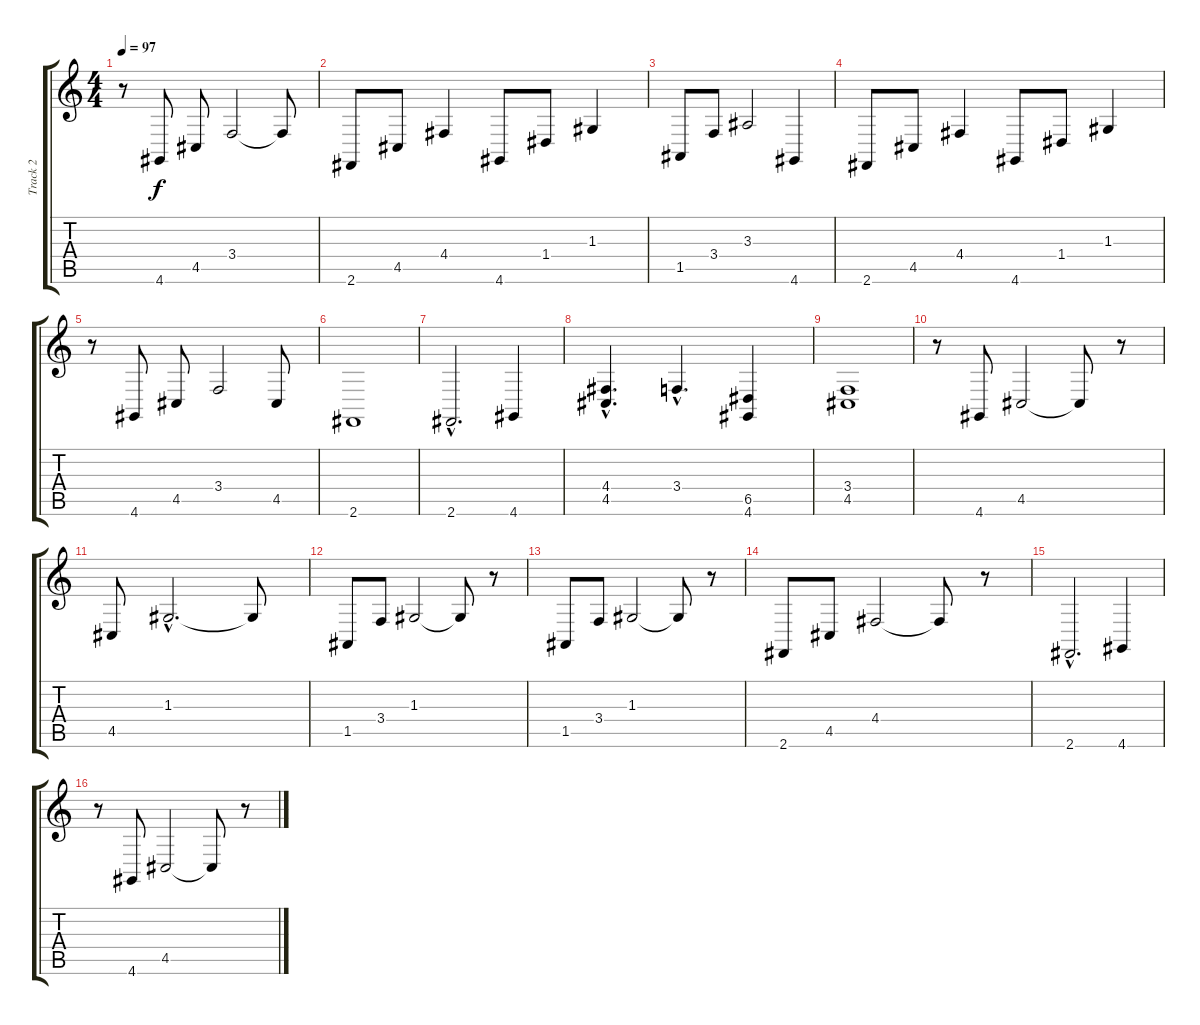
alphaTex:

\track ("Track 2" "Track 2") {instrument acousticgrandpiano}
\staff {score tabs}
\tuning (E4 B3 G3 D3 A2 E2) {hide}
\ts (4 4)
\tempo 97
\clef g2
\ks c
r.8{dy f} 4.6.8 4.5.8 3.4.2 3.4{t}.8 |
2.6.8 4.5.8 4.4.4 4.6.8 1.4.8 1.3.4 |
1.5.8 3.4.8 3.3.2 4.6.4 |
2.6.8 4.5.8 4.4.4 4.6.8 1.4.8 1.3.4 |
r.8 4.6.8 4.5.8 3.4.2 4.5.8 |
2.6.1 |
2.6{hac}.2{d} 4.6.4 |
(4.4{hac} 4.5{hac}).4{d} 3.4{hac}.4{d} (6.5 4.6).4 |
(3.4 4.5).1 |
r.8 4.6.8 4.5.2 4.5{t}.8 r.8 |
4.5.8 1.3{hac}.2{d} 1.3{t}.8 |
1.5.8 3.4.8 1.3.2 1.3{t}.8 r.8 |
1.5.8 3.4.8 1.3.2 1.3{t}.8 r.8 |
2.6.8 4.5.8 4.4.2 4.4{t}.8 r.8 |
2.6{hac}.2{d} 4.6.4 |
r.8 4.6.8 4.5.2 4.5{t}.8 r.8
